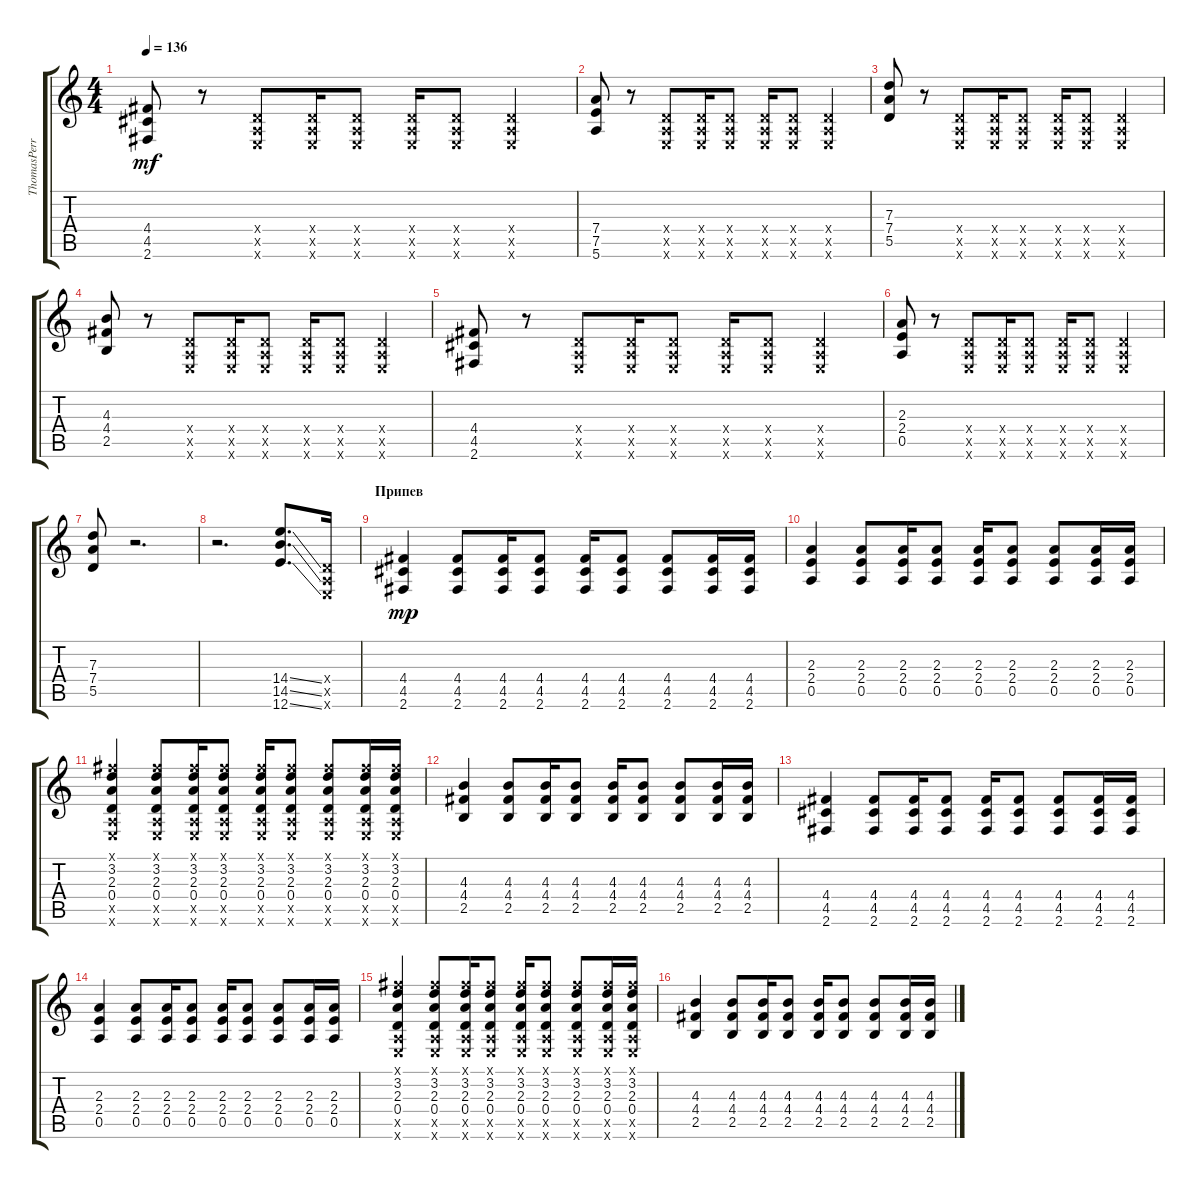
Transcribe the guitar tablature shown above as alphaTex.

\track ("ThomasPerryMusic (easy)" "ThomasPerr") {mute instrument acousticguitarsteel}
\staff {score tabs}
\tuning (E4 B3 G3 D3 A2 E2) {hide}
\ts (4 4)
\tempo 136
\clef g2
\ks c
(4.4 4.5 2.6).8{dy mf} r.8 (0.4{x} 0.5{x} 0.6{x}).8 (0.4{x} 0.5{x} 0.6{x}).16 (0.4{x} 0.5{x} 0.6{x}).8 (0.4{x} 0.5{x} 0.6{x}).16 (0.4{x} 0.5{x} 0.6{x}).8 (0.4{x} 0.5{x} 0.6{x}).4 |
(7.4 7.5 5.6).8 r.8 (0.4{x} 0.5{x} 0.6{x}).8 (0.4{x} 0.5{x} 0.6{x}).16 (0.4{x} 0.5{x} 0.6{x}).8 (0.4{x} 0.5{x} 0.6{x}).16 (0.4{x} 0.5{x} 0.6{x}).8 (0.4{x} 0.5{x} 0.6{x}).4 |
(7.3 7.4 5.5).8 r.8 (0.4{x} 0.5{x} 0.6{x}).8 (0.4{x} 0.5{x} 0.6{x}).16 (0.4{x} 0.5{x} 0.6{x}).8 (0.4{x} 0.5{x} 0.6{x}).16 (0.4{x} 0.5{x} 0.6{x}).8 (0.4{x} 0.5{x} 0.6{x}).4 |
(4.3 4.4 2.5).8 r.8 (0.4{x} 0.5{x} 0.6{x}).8 (0.4{x} 0.5{x} 0.6{x}).16 (0.4{x} 0.5{x} 0.6{x}).8 (0.4{x} 0.5{x} 0.6{x}).16 (0.4{x} 0.5{x} 0.6{x}).8 (0.4{x} 0.5{x} 0.6{x}).4 |
(4.4 4.5 2.6).8 r.8 (0.4{x} 0.5{x} 0.6{x}).8 (0.4{x} 0.5{x} 0.6{x}).16 (0.4{x} 0.5{x} 0.6{x}).8 (0.4{x} 0.5{x} 0.6{x}).16 (0.4{x} 0.5{x} 0.6{x}).8 (0.4{x} 0.5{x} 0.6{x}).4 |
(2.3 2.4 0.5).8 r.8 (0.4{x} 0.5{x} 0.6{x}).8 (0.4{x} 0.5{x} 0.6{x}).16 (0.4{x} 0.5{x} 0.6{x}).8 (0.4{x} 0.5{x} 0.6{x}).16 (0.4{x} 0.5{x} 0.6{x}).8 (0.4{x} 0.5{x} 0.6{x}).4 |
(7.3 7.4 5.5).8 r.2{d} |
r.2{d} (14.4{ss} 14.5{ss} 12.6{ss}).8{d} (0.4{x} 0.5{x} 0.6{x}).16 |
\section ("" "Припев")
(4.4 4.5 2.6).4{dy mp} (4.4 4.5 2.6).8 (4.4 4.5 2.6).16 (4.4 4.5 2.6).8 (4.4 4.5 2.6).16 (4.4 4.5 2.6).8 (4.4 4.5 2.6).8 (4.4 4.5 2.6).16 (4.4 4.5 2.6).16 |
(2.3 2.4 0.5).4 (2.3 2.4 0.5).8 (2.3 2.4 0.5).16 (2.3 2.4 0.5).8 (2.3 2.4 0.5).16 (2.3 2.4 0.5).8 (2.3 2.4 0.5).8 (2.3 2.4 0.5).16 (2.3 2.4 0.5).16 |
(2.1{x} 3.2 2.3 0.4 0.5{x} 0.6{x}).4 (2.1{x} 3.2 2.3 0.4 0.5{x} 0.6{x}).8 (2.1{x} 3.2 2.3 0.4 0.5{x} 0.6{x}).16 (2.1{x} 3.2 2.3 0.4 0.5{x} 0.6{x}).8 (2.1{x} 3.2 2.3 0.4 0.5{x} 0.6{x}).16 (2.1{x} 3.2 2.3 0.4 0.5{x} 0.6{x}).8 (2.1{x} 3.2 2.3 0.4 0.5{x} 0.6{x}).8 (2.1{x} 3.2 2.3 0.4 0.5{x} 0.6{x}).16 (2.1{x} 3.2 2.3 0.4 0.5{x} 0.6{x}).16 |
(4.3 4.4 2.5).4 (4.3 4.4 2.5).8 (4.3 4.4 2.5).16 (4.3 4.4 2.5).8 (4.3 4.4 2.5).16 (4.3 4.4 2.5).8 (4.3 4.4 2.5).8 (4.3 4.4 2.5).16 (4.3 4.4 2.5).16 |
(4.4 4.5 2.6).4 (4.4 4.5 2.6).8 (4.4 4.5 2.6).16 (4.4 4.5 2.6).8 (4.4 4.5 2.6).16 (4.4 4.5 2.6).8 (4.4 4.5 2.6).8 (4.4 4.5 2.6).16 (4.4 4.5 2.6).16 |
(2.3 2.4 0.5).4 (2.3 2.4 0.5).8 (2.3 2.4 0.5).16 (2.3 2.4 0.5).8 (2.3 2.4 0.5).16 (2.3 2.4 0.5).8 (2.3 2.4 0.5).8 (2.3 2.4 0.5).16 (2.3 2.4 0.5).16 |
(2.1{x} 3.2 2.3 0.4 0.5{x} 0.6{x}).4 (2.1{x} 3.2 2.3 0.4 0.5{x} 0.6{x}).8 (2.1{x} 3.2 2.3 0.4 0.5{x} 0.6{x}).16 (2.1{x} 3.2 2.3 0.4 0.5{x} 0.6{x}).8 (2.1{x} 3.2 2.3 0.4 0.5{x} 0.6{x}).16 (2.1{x} 3.2 2.3 0.4 0.5{x} 0.6{x}).8 (2.1{x} 3.2 2.3 0.4 0.5{x} 0.6{x}).8 (2.1{x} 3.2 2.3 0.4 0.5{x} 0.6{x}).16 (2.1{x} 3.2 2.3 0.4 0.5{x} 0.6{x}).16 |
(4.3 4.4 2.5).4 (4.3 4.4 2.5).8 (4.3 4.4 2.5).16 (4.3 4.4 2.5).8 (4.3 4.4 2.5).16 (4.3 4.4 2.5).8 (4.3 4.4 2.5).8 (4.3 4.4 2.5).16 (4.3 4.4 2.5).16
